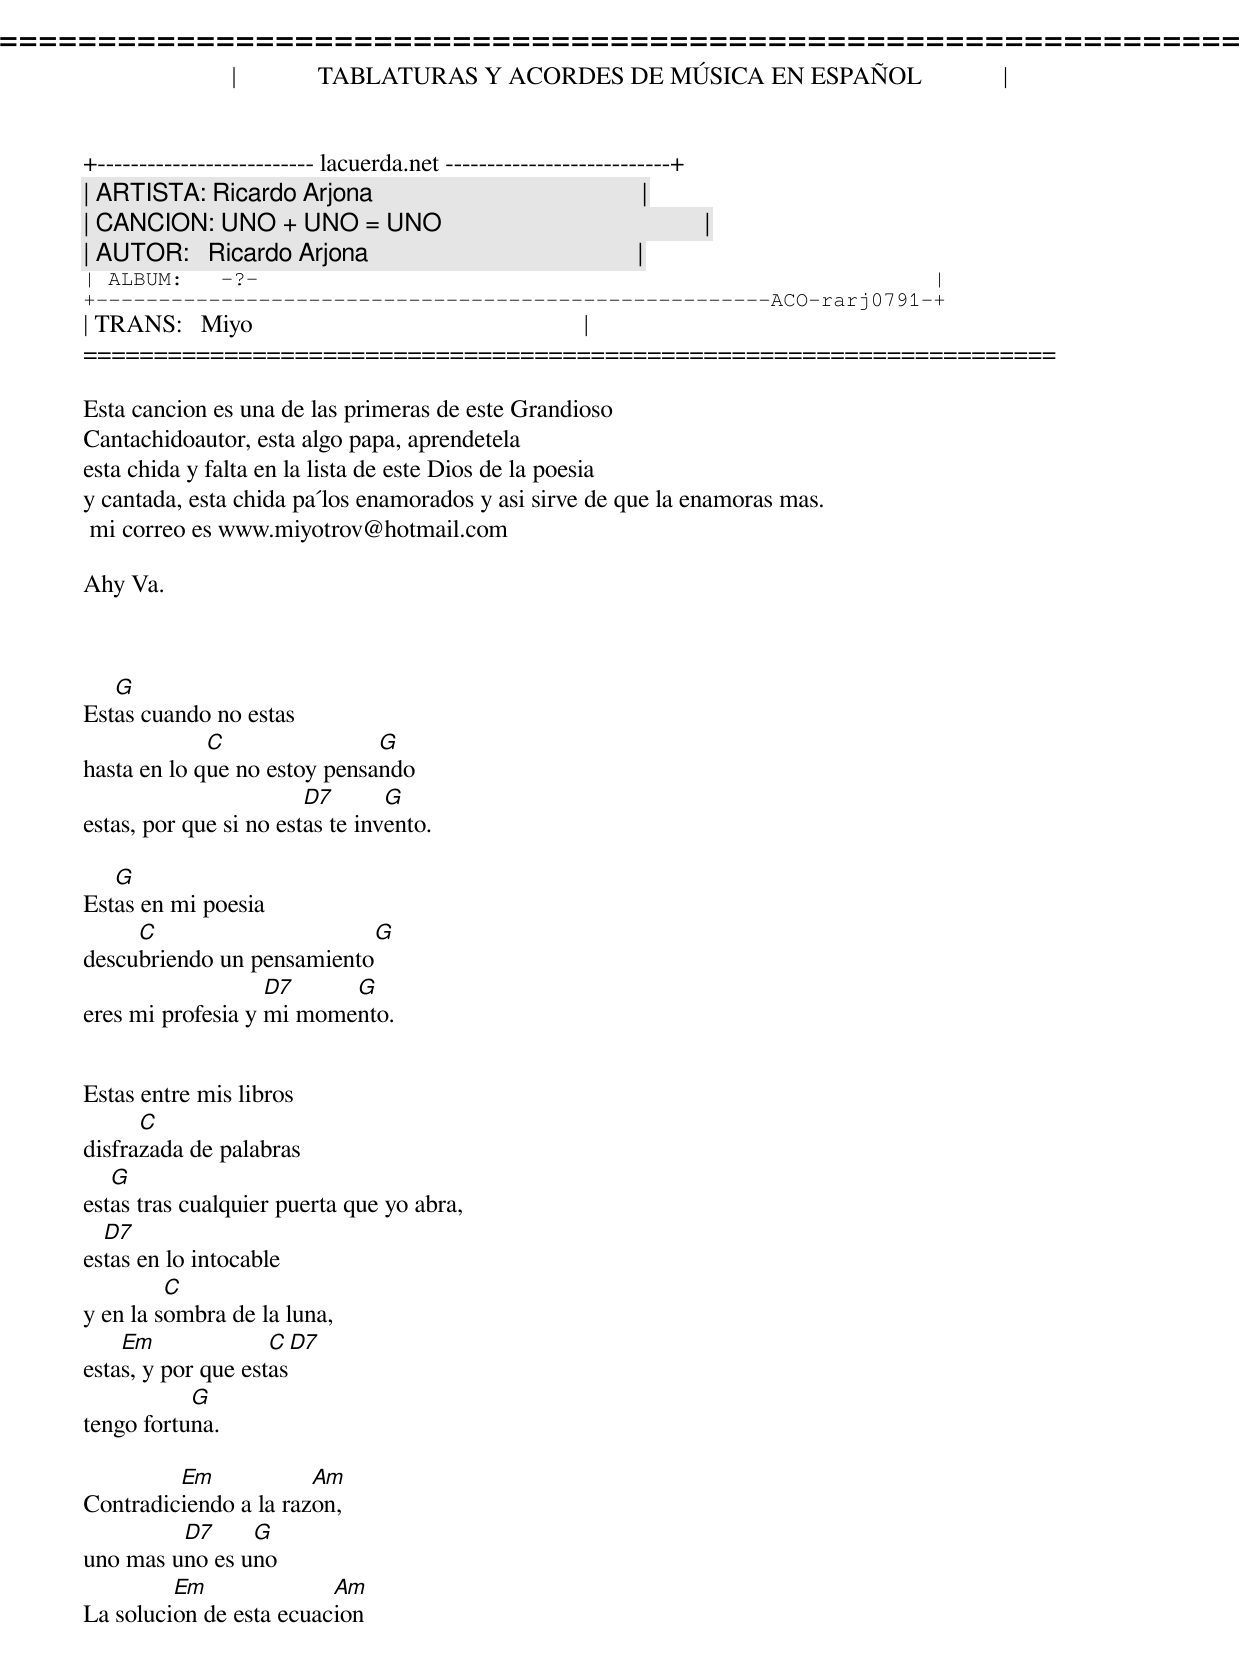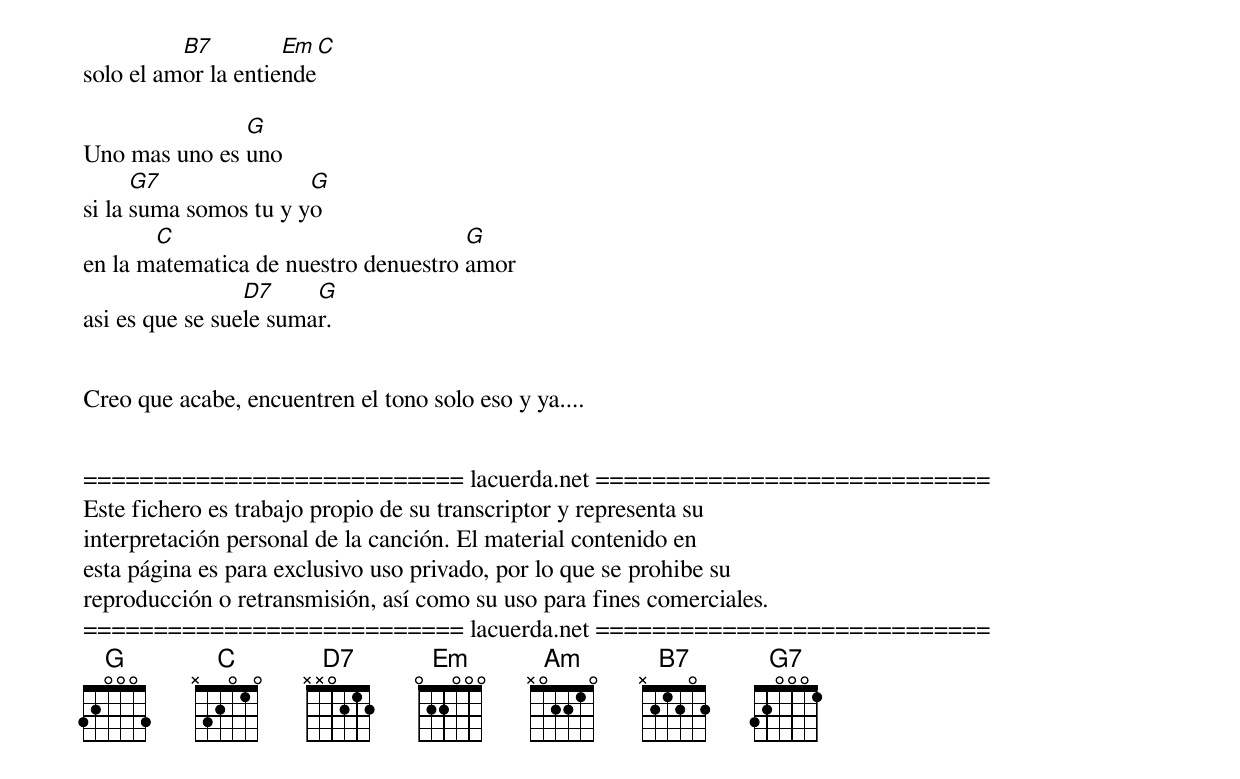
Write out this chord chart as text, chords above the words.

=====================================================================
|             TABLATURAS Y ACORDES DE MÚSICA EN ESPAÑOL             |
+-------------------------- lacuerda.net ---------------------------+
| ARTISTA: Ricardo Arjona                                           |
| CANCION: UNO + UNO = UNO                                          |
| AUTOR:   Ricardo Arjona                                           |
| ALBUM:   -?-                                                      |
+------------------------------------------------------ACO-rarj0791-+
| TRANS:   Miyo                                                     |
=====================================================================

Esta cancion es una de las primeras de este Grandioso
Cantachidoautor, esta algo papa, aprendetela
esta chida y falta en la lista de este Dios de la poesia
y cantada, esta chida pa´los enamorados y asi sirve de que la enamoras mas.
 mi correo es www.miyotrov@hotmail.com

Ahy Va.



   G
Estas cuando no estas
             C                G
hasta en lo que no estoy pensando
                        D7       G
estas, por que si no estas te invento.

   G
Estas en mi poesia
     C                       G
descubriendo un pensamiento
                   D7     G
eres mi profesia y mi momento.


Estas entre mis libros
      C
disfrazada de palabras
   G
estas tras cualquier puerta que yo abra,
  D7
estas en lo intocable
         C
y en la sombra de la luna,
    Em              C   D7
estas, y por que estas
           G
tengo fortuna.

         Em            Am
Contradiciendo a la razon,
         D7     G
uno mas uno es uno
         Em              Am
La solucion de esta ecuacion
          B7         Em   C
solo el amor la entiende

               G
Uno mas uno es uno
      G7               G
si la suma somos tu y yo
       C                              G
en la matematica de nuestro denuestro amor
                 D7     G
asi es que se suele sumar.


Creo que acabe, encuentren el tono solo eso y ya....


=========================== lacuerda.net ============================
Este fichero es trabajo propio de su transcriptor y representa su
interpretación personal de la canción. El material contenido en
esta página es para exclusivo uso privado, por lo que se prohibe su
reproducción o retransmisión, así como su uso para fines comerciales.
=========================== lacuerda.net ============================
